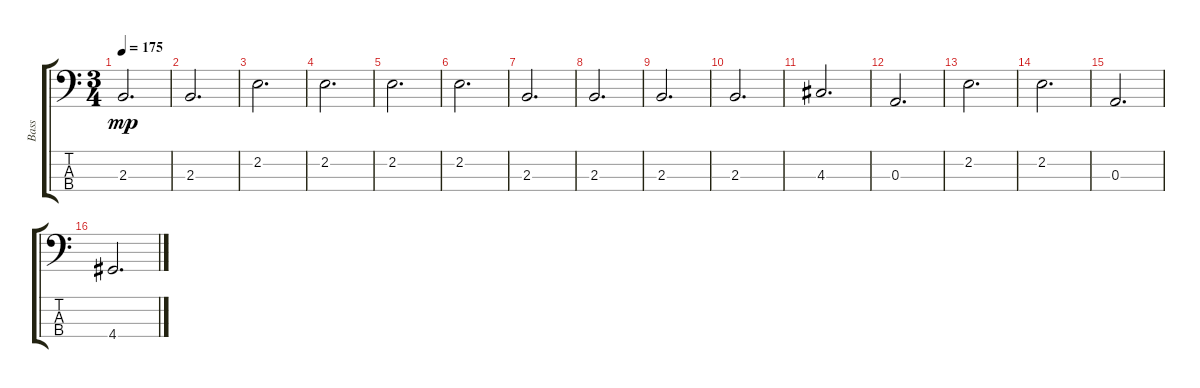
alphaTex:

\track ("Bass" "Bass") {instrument electricbassfinger}
\staff {score tabs}
\tuning (G2 D2 A1 E1) {hide}
\ts (3 4)
\tempo 175
\clef f4
\ks c
2.3.2{d dy mp} |
2.3.2{d} |
2.2.2{d} |
2.2.2{d} |
2.2.2{d} |
2.2.2{d} |
2.3.2{d} |
2.3.2{d} |
2.3.2{d} |
2.3.2{d} |
4.3.2{d} |
0.3.2{d} |
2.2.2{d} |
2.2.2{d} |
0.3.2{d} |
4.4.2{d}
